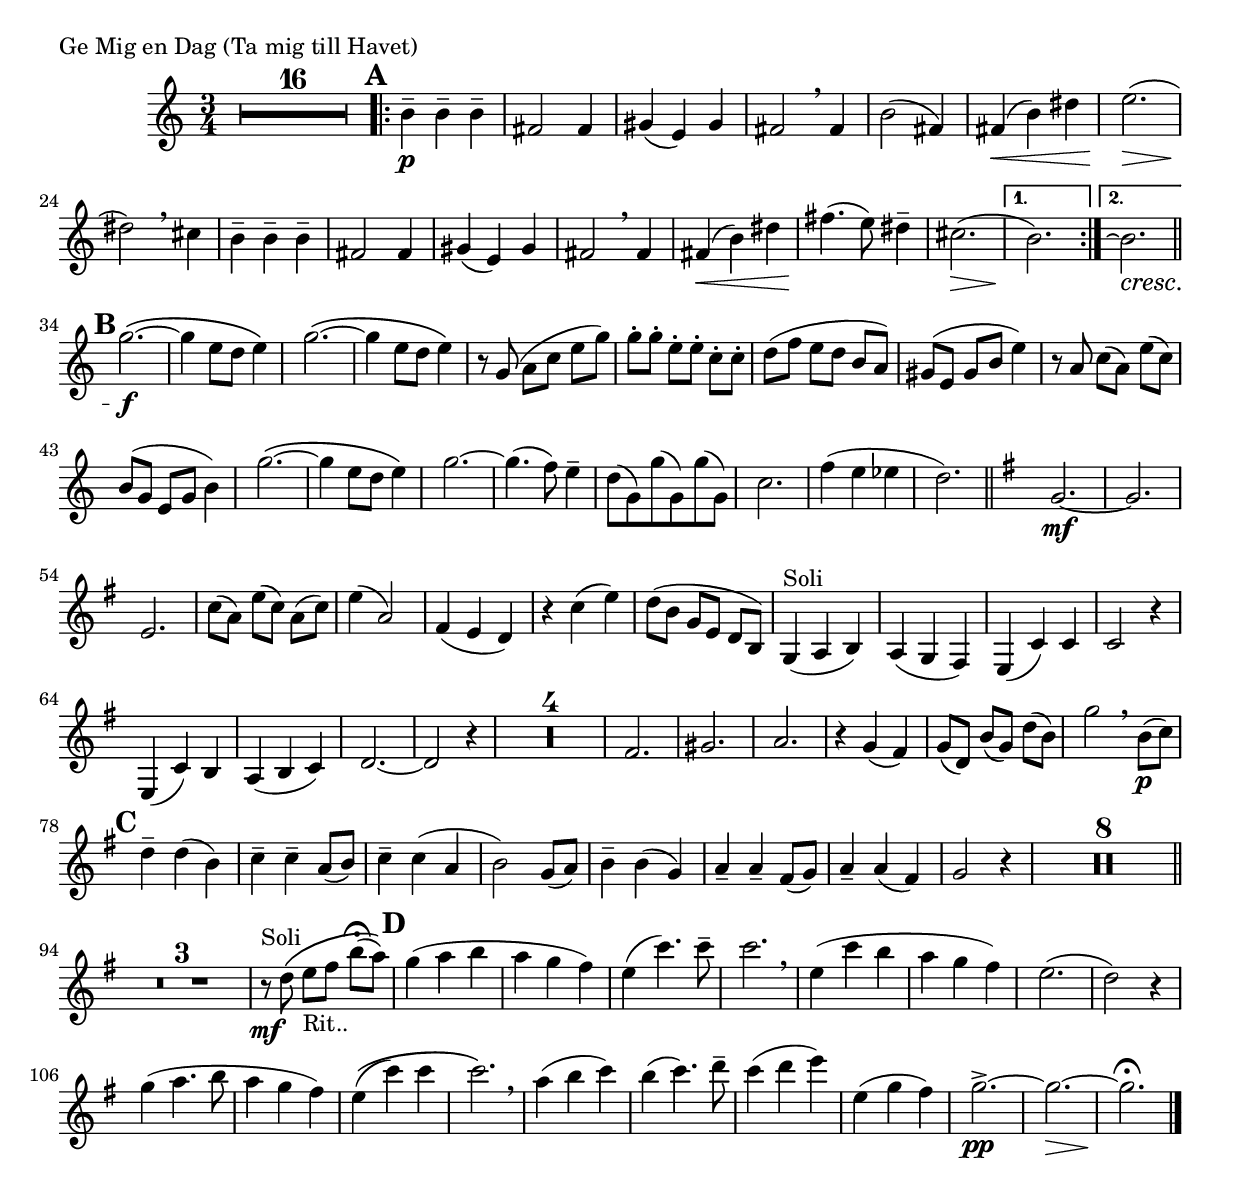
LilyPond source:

\version "2.22.1"

% When ready to include in collection:	1. Comment out top section with \Include file(s)
%					2. \midi section if present.
%Comment out from here
%{
\include "../../../Includes/Polis_format.ily"

%...to here
%}
  \score {

    % Svenska Polisens Marscher: 1. Ge mig en dag    
    \relative c' { 
    	    \key c \major \time 3/4
    	    \compressEmptyMeasures
    	    \set Score.markFormatter = #format-mark-box-letters
    	    R2.*16
    	    
%Rehearsal mark A
	\mark \default
	\repeat volta 2 {
	    b'4--\p b-- b-- |fis2 fis4 |gis4 (e) gis |fis2\breathe fis4 
	    b2 (fis4) |fis4\< (b) dis | e2.\> ( |dis2)\!\breathe cis4
	    b4-- b-- b-- |fis2 fis4 |gis4 (e) gis |fis2\breathe fis4 
	    fis4\< (b) dis |fis4.\! (e8) dis4-- |cis2.\> ( }
	    \alternative {
	    	    {b2.)\!}
	    	    {b2.\repeatTie\cresc\bar "||"}
	    }
	    
%Rehearsal mark B
	\mark \default
	g'2.~\(\f |g4 e8 d e4\) |g2.~\( |g4 e8 d e4\) |r8 g,\noBeam (a [c] e g)
	g-. [g-.] e-. [e-.] c-. c-. |d ([f] e [d] b a) |gis ([e] gis [b] e4) 
	r8 a,\noBeam c ([a]) e' ([c]) |b ([g] e [g] b4) |g'2.~\( |g4 e8 d e4\) 
	g2.~ |g4. (f8) e4-- |d8 (g,) g' (g,) g' (g,) | c2. | f4 (e ees 
	d2.) \bar "||"
	\key g \major
	g,2.~\mf |g |e |c'8 ([a]) e' ([c]) a ([c]) |e4 (a,2) |fis4 (e d) 
	r4 c' (e) |d8 ([b] g [e] d [b]) |g4^\markup {Soli} (a b) |a (g fis)
	e (c') c |c2 r4 |e,4 (c') b |a (b c) |d2.~ |d2 r4 |R2.*4 |fis2. |gis |a
   	r4 g (fis) |g8 ([d]) b' ([g]) d' ([b]) |g'2\breathe b,8\p (c) 
	
%Rehearsal mark C
	\mark \default
	d4-- d (b) |c-- c-- a8 (b) |c4-- c (a |b2) g8 (a) |b4-- b (g)
	a-- a-- fis8 (g) |a4-- a (fis) |g2 r4 |R2.*8 |\bar "||" |R2.*3 
	r8\mf^\markup {Soli} d'8\noBeam \(e_\markup {Rit..} [fis] b\fermata 
	([a])\)
	
	
%Rehearsal mark D
	\mark \default
	g4 (a b |a g fis) |e (c'4.) c8-- |c2.\breathe |e,4 (c' b |a g fis) 
	e2. ( |d2) r4 |g4 (a4. b8 |a4 g fis) |e \((c'4) c |c2.\)\breathe 
	a4 (b c)
	b (c4.) d8-- |c4 (d e) |e, (g fis) |g2.~->\pp  |g~\> |g\fermata\!
	\bar "|."
    }%end relative
    \header {
    	    piece = "Ge Mig en Dag (Ta mig till Havet)"
    	    composer = ""
    	}
  }%end score
